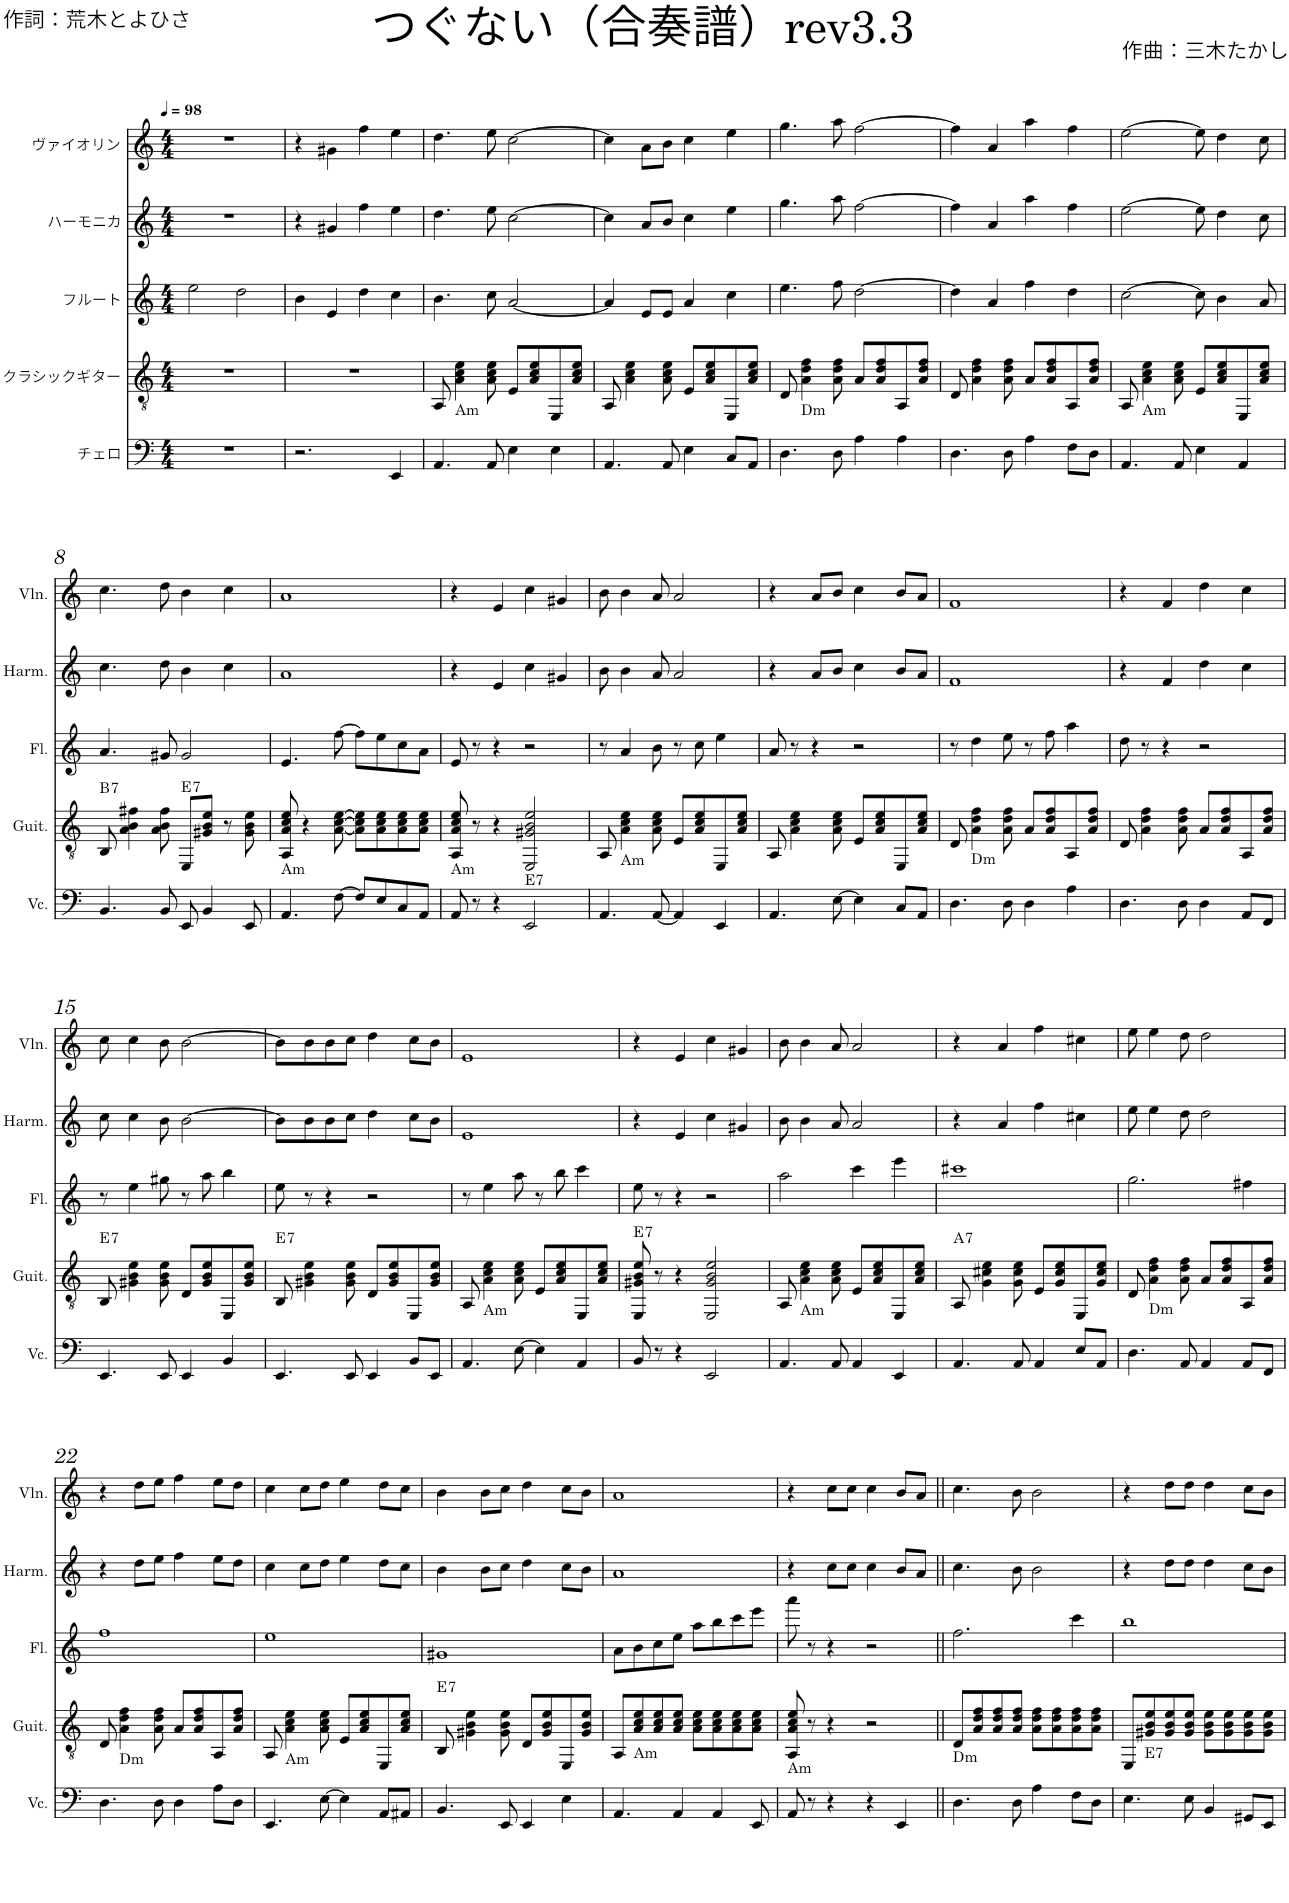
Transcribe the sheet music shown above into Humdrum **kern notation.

**kern	**kern	**harte	**kern	**kern	**kern
*part5	*part4	*part4	*part3	*part2	*part1
*staff5	*staff4	*	*staff3	*staff2	*staff1
*I"チェロ	*I"クラシックギター	*	*I"フルート	*I"ハーモニカ	*I"ヴァイオリン
*clefF4	*clefGv2	*	*clefG2	*clefG2	*clefG2
*k[]	*k[]	*	*k[]	*k[]	*k[]
*M4/4	*M4/4	*	*M4/4	*M4/4	*M4/4
*MM98	*MM98	*	*MM98	*MM98	*MM98
=1	=1	=1	=1	=1	=1
1r	1r	.	2ee\	1r	1r
.	.	.	2dd\	.	.
=2	=2	=2	=2	=2	=2
2.r	1r	.	4b\	4r	4r
.	.	.	4e/	4g#X/	4g#X\
.	.	.	4dd\	4ff\	4ff\
4EE/	.	.	4cc\	4ee\	4ee\
=3	=3	=3	=3	=3	=3
4.AA/	8AA/	.	4.b\	4.dd\	4.dd\
!	!LO:TX:b:t=Am	!	!	!	!
.	4A\ 4c\ 4e\	.	.	.	.
8AA/	8A\ 8c\ 8e\	.	8cc\	8ee\	8ee\
4E\	8E/L	.	[2a/	[2cc\	[2cc\
.	8A/ 8c/ 8e/	.	.	.	.
4E\	8EE/	.	.	.	.
.	8A/ 8c/ 8e/J	.	.	.	.
=4	=4	=4	=4	=4	=4
4.AA/	8AA/	.	4a/]	4cc\]	4cc\]
.	4A\ 4c\ 4e\	.	.	.	.
.	.	.	8e/L	8a/L	8a\L
8AA/	8A\ 8c\ 8e\	.	8e/J	8b/J	8b\J
4E\	8E/L	.	4a/	4cc\	4cc\
.	8A/ 8c/ 8e/	.	.	.	.
8C/L	8EE/	.	4cc\	4ee\	4ee\
8AA/J	8A/ 8c/ 8e/J	.	.	.	.
=5	=5	=5	=5	=5	=5
4.D\	8D/	.	4.ee\	4.gg\	4.gg\
!	!LO:TX:b:t=Dm	!	!	!	!
.	4A\ 4d\ 4f\	.	.	.	.
8D\	8A\ 8d\ 8f\	.	8ff\	8aa\	8aa\
4A\	8A/L	.	[2dd\	[2ff\	[2ff\
.	8A/ 8d/ 8f/	.	.	.	.
4A\	8AA/	.	.	.	.
.	8A/ 8d/ 8f/J	.	.	.	.
=6	=6	=6	=6	=6	=6
4.D\	8D/	.	4dd\]	4ff\]	4ff\]
.	4A\ 4d\ 4f\	.	.	.	.
.	.	.	4a/	4a/	4a/
8D\	8A\ 8d\ 8f\	.	.	.	.
4A\	8A/L	.	4ff\	4aa\	4aa\
.	8A/ 8d/ 8f/	.	.	.	.
8F\L	8AA/	.	4dd\	4ff\	4ff\
8D\J	8A/ 8d/ 8f/J	.	.	.	.
=7	=7	=7	=7	=7	=7
4.AA/	8AA/	.	[2cc\	[2ee\	[2ee\
!	!LO:TX:b:t=Am	!	!	!	!
.	4A\ 4c\ 4e\	.	.	.	.
8AA/	8A\ 8c\ 8e\	.	.	.	.
4E\	8E/L	.	8cc\]	8ee\]	8ee\]
.	8A/ 8c/ 8e/	.	4b\	4dd\	4dd\
4AA/	8EE/	.	.	.	.
.	8A/ 8c/ 8e/J	.	8a/	8cc\	8cc\
!!LO:LB:g=z
=8	=8	=8	=8	=8	=8
!	!	!LO:H:kt=7	!	!	!
4.BB/	8BB/	B:7	4.a/	4.cc\	4.cc\
.	4A\ 4B\ 4f#X\	.	.	.	.
8BB/	8A\ 8B\ 8f#\	.	8g#X/	8dd\	8dd\
!	!	!LO:H:kt=7	!	!	!
8EE/	8EE/L	E:7	2g#/	4b\	4b\
4BB/	8G#X/ 8B/ 8e/J	.	.	.	.
.	8r	.	.	4cc\	4cc\
8EE/	8G#\ 8B\ 8e\	.	.	.	.
=9	=9	=9	=9	=9	=9
!	!LO:TX:b:t=Am	!	!	!	!
4.AA/	8AA/ 8A/ 8c/ 8e/	.	4.e/	1a	1a
.	4r	.	.	.	.
[8F\	[8A\ [8c\ [8e\	.	[8ff\	.	.
8F/L]	8A\] 8c\] 8e\]L	.	8ff\L]	.	.
8E/	8A\ 8c\ 8e\	.	8ee\	.	.
8C/	8A\ 8c\ 8e\	.	8cc\	.	.
8AA/J	8A\ 8c\ 8e\J	.	8a\J	.	.
=10	=10	=10	=10	=10	=10
!	!LO:TX:b:t=Am	!	!	!	!
8AA/	8AA/ 8A/ 8c/ 8e/	.	8e/	4r	4r
8r	8r	.	8r	.	.
4r	4r	.	4r	4e/	4e/
!	!LO:TX:b:t=E7	!	!	!	!
2EE/	2EE/ 2G#X/ 2B/ 2e/	.	2r	4cc\	4cc\
.	.	.	.	4g#X/	4g#X/
=11	=11	=11	=11	=11	=11
4.AA/	8AA/	.	8r	8b\	8b\
!	!LO:TX:b:t=Am	!	!	!	!
.	4A\ 4c\ 4e\	.	4a/	4b\	4b\
[8AA/	8A\ 8c\ 8e\	.	8b\	8a/	8a/
4AA/]	8E/L	.	8r	2a/	2a/
.	8A/ 8c/ 8e/	.	8cc\	.	.
4EE/	8EE/	.	4ee\	.	.
.	8A/ 8c/ 8e/J	.	.	.	.
=12	=12	=12	=12	=12	=12
4.AA/	8AA/	.	8a/	4r	4r
.	4A\ 4c\ 4e\	.	8r	.	.
.	.	.	4r	8a/L	8a/L
[8E\	8A\ 8c\ 8e\	.	.	8b/J	8b/J
4E\]	8E/L	.	2r	4cc\	4cc\
.	8A/ 8c/ 8e/	.	.	.	.
8C/L	8EE/	.	.	8b/L	8b/L
8AA/J	8A/ 8c/ 8e/J	.	.	8a/J	8a/J
=13	=13	=13	=13	=13	=13
4.D\	8D/	.	8r	1f	1f
!	!LO:TX:b:t=Dm	!	!	!	!
.	4A\ 4d\ 4f\	.	4dd\	.	.
8D\	8A\ 8d\ 8f\	.	8ee\	.	.
4D\	8A/L	.	8r	.	.
.	8A/ 8d/ 8f/	.	8ff\	.	.
4A\	8AA/	.	4aa\	.	.
.	8A/ 8d/ 8f/J	.	.	.	.
=14	=14	=14	=14	=14	=14
4.D\	8D/	.	8dd\	4r	4r
.	4A\ 4d\ 4f\	.	8r	.	.
.	.	.	4r	4f/	4f/
8D\	8A\ 8d\ 8f\	.	.	.	.
4D\	8A/L	.	2r	4dd\	4dd\
.	8A/ 8d/ 8f/	.	.	.	.
8AA/L	8AA/	.	.	4cc\	4cc\
8FF/J	8A/ 8d/ 8f/J	.	.	.	.
!!LO:LB:g=z
=15	=15	=15	=15	=15	=15
!	!	!LO:H:kt=7	!	!	!
4.EE/	8BB/	E:7	8r	8cc\	8cc\
.	4G#X\ 4B\ 4e\	.	4ee\	4cc\	4cc\
8EE/	8G#\ 8B\ 8e\	.	8gg#X\	8b\	8b\
4EE/	8D/L	.	8r	[2b\	[2b\
.	8G#/ 8B/ 8e/	.	8aa\	.	.
4BB/	8EE/	.	4bb\	.	.
.	8G#/ 8B/ 8e/J	.	.	.	.
=16	=16	=16	=16	=16	=16
!	!	!LO:H:kt=7	!	!	!
4.EE/	8BB/	E:7	8ee\	8b\L]	8b\L]
.	4G#X\ 4B\ 4e\	.	8r	8b\	8b\
.	.	.	4r	8b\	8b\
8EE/	8G#\ 8B\ 8e\	.	.	8cc\J	8cc\J
4EE/	8D/L	.	2r	4dd\	4dd\
.	8G#/ 8B/ 8e/	.	.	.	.
8BB/L	8EE/	.	.	8cc\L	8cc\L
8EE/J	8G#/ 8B/ 8e/J	.	.	8b\J	8b\J
=17	=17	=17	=17	=17	=17
4.AA/	8AA/	.	8r	1e	1e
!	!LO:TX:b:t=Am	!	!	!	!
.	4A\ 4c\ 4e\	.	4ee\	.	.
[8E\	8A\ 8c\ 8e\	.	8aa\	.	.
4E\]	8E/L	.	8r	.	.
.	8A/ 8c/ 8e/	.	8bb\	.	.
4AA/	8EE/	.	4ccc\	.	.
.	8A/ 8c/ 8e/J	.	.	.	.
=18	=18	=18	=18	=18	=18
!	!	!LO:H:kt=7	!	!	!
8BB/	8EE/ 8G#X/ 8B/ 8e/	E:7	8ee\	4r	4r
8r	8r	.	8r	.	.
4r	4r	.	4r	4e/	4e/
2EE/	2EE/ 2G#/ 2B/ 2e/	.	2r	4cc\	4cc\
.	.	.	.	4g#X/	4g#X/
=19	=19	=19	=19	=19	=19
4.AA/	8AA/	.	2aa\	8b\	8b\
!	!LO:TX:b:t=Am	!	!	!	!
.	4A\ 4c\ 4e\	.	.	4b\	4b\
8AA/	8A\ 8c\ 8e\	.	.	8a/	8a/
4AA/	8E/L	.	4ccc\	2a/	2a/
.	8A/ 8c/ 8e/	.	.	.	.
4EE/	8EE/	.	4eee\	.	.
.	8A/ 8c/ 8e/J	.	.	.	.
=20	=20	=20	=20	=20	=20
!	!	!LO:H:kt=7	!	!	!
4.AA/	8AA/	A:7	1ccc#X	4r	4r
.	4G\ 4c#X\ 4e\	.	.	.	.
.	.	.	.	4a/	4a/
8AA/	8G\ 8c#\ 8e\	.	.	.	.
4AA/	8E/L	.	.	4ff\	4ff\
.	8G/ 8c#/ 8e/	.	.	.	.
8E/L	8EE/	.	.	4cc#X\	4cc#X\
8AA/J	8G/ 8c#/ 8e/J	.	.	.	.
=21	=21	=21	=21	=21	=21
4.D\	8D/	.	2.gg\	8ee\	8ee\
!	!LO:TX:b:t=Dm	!	!	!	!
.	4A\ 4d\ 4f\	.	.	4ee\	4ee\
8AA/	8A\ 8d\ 8f\	.	.	8dd\	8dd\
4AA/	8A/L	.	.	2dd\	2dd\
.	8A/ 8d/ 8f/	.	.	.	.
8AA/L	8AA/	.	4ff#X\	.	.
8FF/J	8A/ 8d/ 8f/J	.	.	.	.
!!LO:LB:g=z
=22	=22	=22	=22	=22	=22
4.D\	8D/	.	1ff	4r	4r
!	!LO:TX:b:t=Dm	!	!	!	!
.	4A\ 4d\ 4f\	.	.	.	.
.	.	.	.	8dd\L	8dd\L
8D\	8A\ 8d\ 8f\	.	.	8ee\J	8ee\J
4D\	8A/L	.	.	4ff\	4ff\
.	8A/ 8d/ 8f/	.	.	.	.
8A\L	8AA/	.	.	8ee\L	8ee\L
8D\J	8A/ 8d/ 8f/J	.	.	8dd\J	8dd\J
=23	=23	=23	=23	=23	=23
4.EE/	8AA/	.	1ee	4cc\	4cc\
!	!LO:TX:b:t=Am	!	!	!	!
.	4A\ 4c\ 4e\	.	.	.	.
.	.	.	.	8cc\L	8cc\L
[8E\	8A\ 8c\ 8e\	.	.	8dd\J	8dd\J
4E\]	8E/L	.	.	4ee\	4ee\
.	8A/ 8c/ 8e/	.	.	.	.
8AA/L	8EE/	.	.	8dd\L	8dd\L
8AA#X/J	8A/ 8c/ 8e/J	.	.	8cc\J	8cc\J
=24	=24	=24	=24	=24	=24
!	!	!LO:H:kt=7	!	!	!
4.BB/	8BB/	E:7	1g#X	4b\	4b\
.	4G#X\ 4B\ 4e\	.	.	.	.
.	.	.	.	8b\L	8b\L
8EE/	8G#\ 8B\ 8e\	.	.	8cc\J	8cc\J
4EE/	8D/L	.	.	4dd\	4dd\
.	8G#/ 8B/ 8e/	.	.	.	.
4E\	8EE/	.	.	8cc\L	8cc\L
.	8G#/ 8B/ 8e/J	.	.	8b\J	8b\J
=25	=25	=25	=25	=25	=25
4.AA/	8AA/L	.	8a\L	1a	1a
!	!LO:TX:b:t=Am	!	!	!	!
.	8A/ 8c/ 8e/	.	8b\	.	.
.	8A/ 8c/ 8e/	.	8cc\	.	.
4AA/	8A/ 8c/ 8e/J	.	8ee\J	.	.
.	8A\ 8c\ 8e\L	.	8aa\L	.	.
4AA/	8A\ 8c\ 8e\	.	8bb\	.	.
.	8A\ 8c\ 8e\	.	8ccc\	.	.
8EE/	8A\ 8c\ 8e\J	.	8eee\J	.	.
=26	=26	=26	=26	=26	=26
!	!LO:TX:b:t=Am	!	!	!	!
8AA/	8AA/ 8A/ 8c/ 8e/	.	8aaa\	4r	4r
8r	8r	.	8r	.	.
4r	4r	.	4r	8cc\L	8cc\L
.	.	.	.	8cc\J	8cc\J
4r	2r	.	2r	4cc\	4cc\
4EE/	.	.	.	8b/L	8b/L
.	.	.	.	8a/J	8a/J
=27||	=27||	=27||	=27||	=27||	=27||
!	!LO:TX:b:t=Dm	!	!	!	!
4.D\	8D/L	.	2.ff\	4.cc\	4.cc\
.	8A/ 8d/ 8f/	.	.	.	.
.	8A/ 8d/ 8f/	.	.	.	.
8D\	8A/ 8d/ 8f/J	.	.	8b\	8b\
4A\	8A\ 8d\ 8f\L	.	.	2b\	2b\
.	8A\ 8d\ 8f\	.	.	.	.
8F\L	8A\ 8d\ 8f\	.	4ccc\	.	.
8D\J	8A\ 8d\ 8f\J	.	.	.	.
=28	=28	=28	=28	=28	=28
4.E\	8EE/L	.	1bb	4r	4r
!	!LO:TX:b:t=E7	!	!	!	!
.	8G#X/ 8B/ 8e/	.	.	.	.
.	8G#/ 8B/ 8e/	.	.	8dd\L	8dd\L
8E\	8G#/ 8B/ 8e/J	.	.	8dd\J	8dd\J
4BB/	8G#\ 8B\ 8e\L	.	.	4dd\	4dd\
.	8G#\ 8B\ 8e\	.	.	.	.
8GG#X/L	8G#\ 8B\ 8e\	.	.	8cc\L	8cc\L
8EE/J	8G#\ 8B\ 8e\J	.	.	8b\J	8b\J
=	=	=	=	=	=
*-	*-	*-	*-	*-	*-
